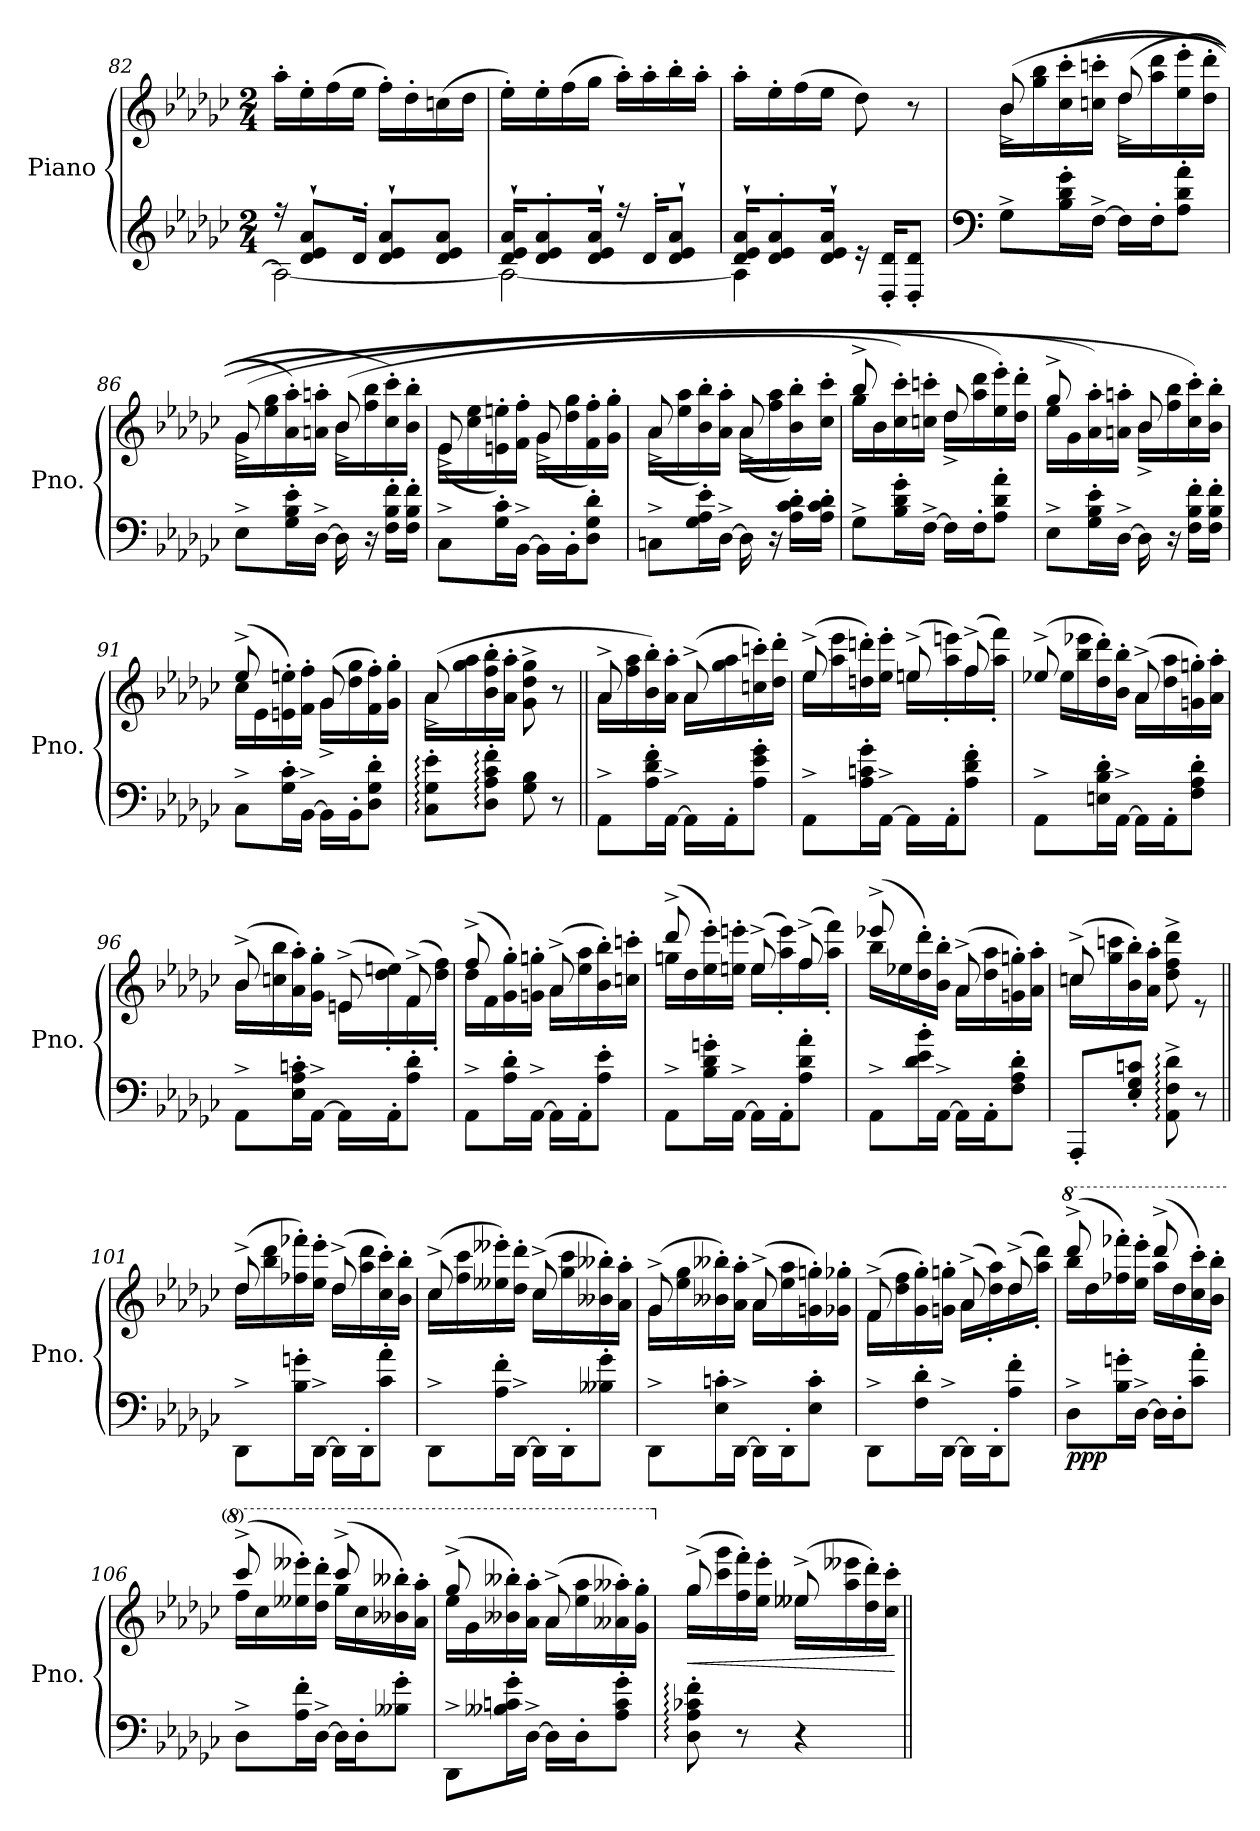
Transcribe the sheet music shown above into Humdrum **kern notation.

**kern	**kern	**dynam
*part1	*part1	*part1
*staff2	*staff1	*staff1/2
*I"Piano	*	*
*I'Pno.	*	*
*clefG2	*clefG2	*
*k[b-e-a-d-g-c-]	*k[b-e-a-d-g-c-]	*
*M2/4	*M2/4	*
=82	=82	=82
*^	*	*
16r	2A-\_	16aa-'\LL	.
8d-/` 8e-/` 8a-/`L	.	16ee-'\	.
.	.	(>16ff\	.
16d-'/Jk	.	16ee-\JJ	.
8d-/` 8e-/` 8a-/`L	.	16ff'\LL)	.
.	.	16dd-'\	.
8d-/ 8e-/ 8a-/J	.	(>16ccn\	.
.	.	16dd-\JJ	.
=83	=83	=83	=83
16d-/` 16e-/` 16a-/`KL	2A-\_	16ee-'\LL)	.
8d-/' 8e-/' 8a-/'	.	16ee-'\	.
.	.	(>16ff\	.
16d-/` 16e-/` 16a-/`Jk	.	16gg-\JJ	.
16r	.	16aa-'\LL)	.
16d-'/KL	.	16aa-'\	.
8d-/` 8e-/` 8a-/`J	.	16bb-'\	.
.	.	16aa-'\JJ	.
=84	=84	=84	=84
16d-/` 16e-/` 16a-/`KL	4A-\]	16aa-'\LL	.
8d-/' 8e-/' 8a-/'	.	16ee-'\	.
.	.	(>16ff\	.
16d-/` 16e-/` 16a-/`Jk	.	16ee-\JJ	.
16re	8ryy	8dd-\)	.
16D-/' 16d-/'KL	.	.	.
8D-/' 8d-/'J	8ryy	8r	.
*v	*v	*	*
=85	=85	=85
*clefF4	*	*
*^	*^	*
!	!	!	!	!LO:DY:b=2
!	!	!	!	!LO:DY:n=1:b
*v	*v	*	*	*
8G-^\L	16b-\LL	(>8b-^/	mp f
.	16gg-\ 16bb-\	.	.
16B-\' 16d-\' 16g-\'L	(16cc-\' 16ccc-\'	8ryy	.
[16F^\JJ	16ccn\' 16cccn\'JJ	.	.
16F\LL]	16dd-\LL	(>8dd-^/	.
16F'\J	16aa-\ 16ddd-\	.	.
8A-\' 8d-\' 8a-\'J	(16ee-\' 16eee-\'	8ryy	.
.	16dd-\' 16ddd-\'JJ	.	.
!!LO:LB:g=z	!!
=86	=86	=86	=86
8E-^\L	16g-\LL	(>8g-^/	.
.	16ee-\ 16gg-\	.	.
16G-\' 16B-\' 16e-\'L	16a-\' 16aa-\')	8ryy	.
[16D-^\JJ	16an\' 16aan\'JJ	.	.
16D-\]	16b-\LL	(>8b-^/	.
16r	16ff\ 16bb-\	.	.
16F\' 16B-\' 16f\'LL	16cc-\' 16ccc-\')	8ryy	.
16F\' 16B-\' 16f\'JJ	16b-\' 16bb-\'JJ	.	.
=87	=87	=87	=87
8C-^\L	16e-\LL	(>8e-^/	.
.	16cc-\ 16ee-\	.	.
16G-\' 16c-\'L	16en\' 16een\')	8ryy	.
[16BB-^\JJ	16f\' 16ff\'JJ	.	.
16BB-\LL]	16g-\LL	(>8g-^/	.
16BB-'\J	16dd-\ 16gg-\	.	.
8D-\' 8G-\' 8d-\'J	16f\' 16ff\')	8ryy	.
.	16g-\' 16gg-\'JJ	.	.
=88	=88	=88	=88
8Cn^\L	16a-\LL	(>8a-^/	.
.	16ee-\ 16aa-\	.	.
16G-\' 16A-\' 16e-\'L	16b-\' 16bb-\')	8ryy	.
[16D-^\JJ	16a-\' 16aa-\'JJ	.	.
16D-\]	16a-\LL	(>8a-^/	.
16r	16ff\ 16aa-\	.	.
16A-\' 16c-i\' 16d-\'LL	16b-\' 16bb-\')	8ryy	.
16A-\' 16c-\' 16d-\'JJ	16cc-\' 16ccc-\'JJ	.	.
=89	=89	=89	=89
8G-^\L	8bb-^/	16gg-\LL	.
.	.	16b-\	.
16B-\' 16d-\' 16g-\'L	8ryy	16cc-\' 16ccc-\')	.
[16F^\JJ	.	16ccn\' 16cccn\'JJ	.
16F\LL]	8dd-/	16dd-^\LL	.
16F'\J	.	16aa-\ 16ddd-\	.
8A-\' 8d-\' 8a-\'J	8ryy	16ee-\' 16eee-\')	.
.	.	16dd-\' 16ddd-\'JJ	.
!!LO:LB:g=z	!!
=90	=90	=90	=90
8E-^\L	(>8gg-^/	16ee-\LL	.
.	.	16g-\	.
16G-\' 16B-\' 16e-\'L	8ryy	16a-\' 16aa-\')	.
[16D-^\JJ	.	16an\' 16aan\'JJ	.
16D-\]	(>8b-/	16b-^\LL	.
16r	.	16ff\ 16bb-\	.
16F\' 16B-\' 16f\'LL	8ryy	16cc-\' 16ccc-\')	.
16F\' 16B-\' 16f\'JJ	.	16b-\' 16bb-\'JJ	.
=91	=91	=91	=91
8C-^\L	(>8ee-^/	16cc-\LL	.
.	.	16e-\	.
16G-\' 16c-\'L	8ryy	16en\' 16een\')	.
[16BB-^\JJ	.	16f\' 16ff\'JJ	.
16BB-\LL]	(>8g-/	16g-^\LL	.
16BB-'\J	.	16dd-\ 16gg-\	.
8D-\' 8G-\' 8d-\'J	8ryy	16f\' 16ff\')	.
.	.	16g-\' 16gg-\'JJ	.
=92	=92	=92	=92
8C-i\:' 8G-\:' 8e-\:'L	16a-\LL	(>8a-^/	.
.	16gg-\ 16aa-\	.	.
8D-\:' 8A-\:' 8c-i\:' 8f\:'J	(16b-\' 16ff\' 16bb-\'	4.ryy	.
.	16a-\' 16aa-\'JJ	.	.
8G-\ 8B-\	8g-\^ 8dd-\^ 8gg-\^	.	.
8r	8r	.	.
=93||	=93||	=93||	=93||
!	!	!	!LO:DY:b=2
!	!	!	!LO:DY:n=1:b
8AA-^\L	8a-^/	16a-\LL	mp mf
.	.	16ff\ 16aa-\	.
16A-\' 16d-\' 16f\'L	8ryy	16b-\' 16bb-\')	.
[16AA-^\JJ	.	16a-\' 16aa-\'JJ	.
16AA-\LL]	(>8a-^/	16a-\LL	.
16AA-'\J	.	16gg-\ 16aa-\	.
8A-\' 8e-\' 8g-\'J	8ryy	16ccn\' 16cccn\')	.
.	.	16dd-\' 16ddd-\'JJ	.
!!LO:PB:g=z	!!
=94	=94	=94	=94
8AA-^\L	(>8ee-^/	16ee-\LL	.
.	.	16aa-\ 16eee-\	.
16A-\' 16cn\' 16g-\'L	8ryy	16ddn\' 16dddn\')	.
[16AA-^\JJ	.	16ee-\' 16eee-\'JJ	.
16AA-\LL]	(>8een^/	16ee\LL	.
16AA-'\J	.	16aa-\' 16eeen\')	.
8A-\' 8d-\' 8f\'J	(>8ff^/	16ff\	.
.	.	16aa-\' 16fff\'JJ)	.
=95	=95	=95	=95
8AA-^\L	(>8ee-X^/	16ee-\LL	.
.	.	16bb-\ 16eee-X\	.
16En\' 16B-\' 16d-\'L	8ryy	16dd-\' 16ddd-\')	.
[16AA-^\JJ	.	16b-\' 16bb-\'JJ	.
16AA-\LL]	(>8a-^/	16a-\LL	.
16AA-'\J	.	16dd-\ 16aa-\	.
8F\' 8A-\' 8d-\'J	8ryy	16gn\' 16ggn\')	.
.	.	16a-\' 16aa-\'JJ	.
=96	=96	=96	=96
8AA-^\L	(>8b-^/	16b-\LL	.
.	.	16ccn\ 16bb-\	.
16E-\' 16A-\' 16cn\'L	8ryy	16a-\' 16aa-\')	.
[16AA-^\JJ	.	16g-\' 16gg-\'JJ	.
16AA-\LL]	(>8en^/	16e\LL	.
16AA-'\J	.	16dd-\' 16een\')	.
8A-\' 8d-\'J	(>8f^/	16f\	.
.	.	16dd-\' 16ff\'JJ)	.
=97	=97	=97	=97
8AA-^\L	(>8ff^/	16dd-\LL	.
.	.	16f\	.
16A-\' 16d-\'L	8ryy	16g-\' 16gg-\')	.
[16AA-^\JJ	.	16gn\' 16ggn\'JJ	.
16AA-\LL]	(>8a-^/	16a-\LL	.
16AA-'\J	.	16ee-\ 16aa-\	.
8A-\' 8e-\'J	8ryy	16b-\' 16bb-\')	.
.	.	16ccn\' 16cccn\'JJ	.
!!LO:LB:g=z	!!
=98	=98	=98	=98
8AA-^\L	(>8ddd-^/	16ggn\LL	.
.	.	16dd-\	.
16B-\' 16d-\' 16gn\'L	8ryy	16ee-\' 16eee-\')	.
[16AA-^\JJ	.	16een\' 16eeen\'JJ	.
16AA-\LL]	(>8ee^/	16ee\LL	.
16AA-'\J	.	16aa-\' 16eee\')	.
8A-\' 8d-\' 8a-\'J	(>8ff^/	16ff\	.
.	.	16aa-\' 16fff\'JJ)	.
=99	=99	=99	=99
8AA-^\L	(>8eee-X^/	16bb-\LL	.
.	.	16ee-X\	.
16d-\' 16e-\' 16b-\'L	8ryy	16dd-\' 16ddd-\')	.
[16AA-^\JJ	.	16b-\' 16bb-\'JJ	.
16AA-\LL]	(>8a-^/	16a-\LL	.
16AA-'\J	.	16dd-\ 16aa-\	.
8F\' 8A-\' 8d-\'J	8ryy	16gn\' 16ggn\')	.
.	.	16a-\' 16aa-\'JJ	.
=100	=100	=100	=100
8AAA-'/L	(>8ccn^/	16cc\LL	.
.	.	16gg-\ 16cccn\	.
8E-/' 8G-/' 8cn/'J	8ryy	16b-\' 16bb-\')	.
.	.	16a-\' 16aa-\'JJ	.
8AA-\:^ 8F\:^ 8d-\:^	8dd-\^ 8ff\^ 8ddd-\^	4ryy	.
8r	8re	.	.
=101||	=101||	=101||	=101||
!	!	!	!LO:DY:b=2
!	!	!	!LO:DY:n=1:b
8DD-^\L	(>8dd-^/	16dd-\LL	p mp
.	.	16bb-\ 16ddd-\	.
16B-\' 16gn\'L	8ryy	16ff-X\' 16fff-X\')	.
[16DD-^\JJ	.	16ee-\' 16eee-\'JJ	.
16DD-\LL]	(>8dd-^/	16dd-\LL	.
16DD-'\J	.	16aa-\ 16ddd-\	.
8c-\' 8a-\'J	8ryy	16cc-\' 16ccc-\')	.
.	.	16b-\' 16bb-\'JJ	.
!!LO:LB:g=z	!!
=102	=102	=102	=102
8DD-^\L	(>8cc-^/	16cc-\LL	.
.	.	16ff\ 16ccc-\	.
16A-\' 16f\'L	8ryy	16ee--X\' 16eee--X\')	.
[16DD-^\JJ	.	16dd-\' 16ddd-\'JJ	.
16DD-\LL]	(>8cc-^/	16cc-\LL	.
16DD-'\J	.	16gg-\ 16ccc-\	.
8B--X\' 8g-\'J	8ryy	16b--X\' 16bb--X\')	.
.	.	16a-\' 16aa-\'JJ	.
=103	=103	=103	=103
8DD-^\L	(>8g-^/	16g-\LL	.
.	.	16ee-\ 16gg-\	.
16E-\' 16cn\'L	8ryy	16b--X\' 16bb--X\')	.
[16DD-^\JJ	.	16a-\' 16aa-\'JJ	.
16DD-\LL]	(>8a-^/	16a-\LL	.
16DD-'\J	.	16ee-\ 16aa-\	.
8E-\' 8c\'J	8ryy	16gn\' 16ggn\')	.
.	.	16g-X\' 16gg-X\'JJ	.
=104	=104	=104	=104
8DD-^\L	(>8f^/	16f\LL	.
.	.	16dd-\ 16ff\	.
16F\' 16d-\'L	8ryy	16g-\' 16gg-\')	.
[16DD-^\JJ	.	16gn\' 16ggn\'JJ	.
16DD-\LL]	(>8a-^/	16a-\LL	.
16DD-'\J	.	16dd-\' 16aa-\')	.
8A-\' 8f\'J	(>8dd-^/	16dd-\	.
.	.	16aa-\' 16ddd-\'JJ)	.
=105	=105	=105	=105
*	*8va	*	*
!	!	!	!LO:DY:b=2
!	!	!	!LO:DY:n=1:b
8D-^\L	(>8dddd-^/	16bbb-\LL	pp p
.	.	16ddd-\	.
16B-\' 16gn\'L	8ryy	16fff-X\' 16ffff-X\')	.
[16D-^\JJ	.	16eee-\' 16eeee-\'JJ	.
16D-\LL]	(>8dddd-^/	16aaa-\LL	.
16D-'\J	.	16ddd-\	.
8c-\' 8a-\'J	8ryy	16ccc-\' 16cccc-\')	.
.	.	16bb-\' 16bbb-\'JJ	.
!!LO:LB:g=z	!!
=106	=106	=106	=106
8D-^\L	(>8cccc-^/	16fff\LL	.
.	.	16ccc-\	.
16A-\' 16f\'L	8ryy	16eee--X\' 16eeee--X\')	.
[16D-^\JJ	.	16ddd-\' 16dddd-\'JJ	.
16D-\LL]	(>8cccc-^/	16ggg-\LL	.
16D-'\J	.	16ccc-\	.
8B--X\' 8g-\'J	8ryy	16bb--X\' 16bbb--X\')	.
.	.	16aa-\' 16aaa-\'JJ	.
=107	=107	=107	=107
8DD-^\L	(>8ggg-^/	16eee-\LL	.
.	.	16gg-\	.
16B--X\' 16cn\' 16g-\'L	8ryy	16bb--X\' 16bbb--X\')	.
[16D-^\JJ	.	16aa-\' 16aaa-\'JJ	.
16D-\LL]	(>8aa-^/	16aa-\LL	.
16D-'\J	.	16eee-\ 16aaa-\	.
8A-\' 8c\' 8g-\'J	8ryy	16aa--X\' 16aaa--X\')	.
.	.	16gg-\' 16ggg-\'JJ	.
=108	=108	=108	=108
*	*X8va	*	*
!	!	!	!LO:HP:b
8D-\:' 8A-\:' 8c-X\:' 8f\:'	(>8gg-^/	16gg-\LL	<
.	.	16ccc-\ 16ggg-\	.
8r	8ryy	16ff\' 16fff\')	.
.	.	16ee-\' 16eee-\'JJ	.
4r	(>8ee--X^/	16ee--\LL	.
.	.	16aa-\ 16eee--X\	.
.	8ryy	16dd-\' 16ddd-\')	.
.	.	16cc-\' 16ccc-\'JJ	.
*	*v	*v	*
.	.	[
=||	=||	=||
*-	*-	*-
